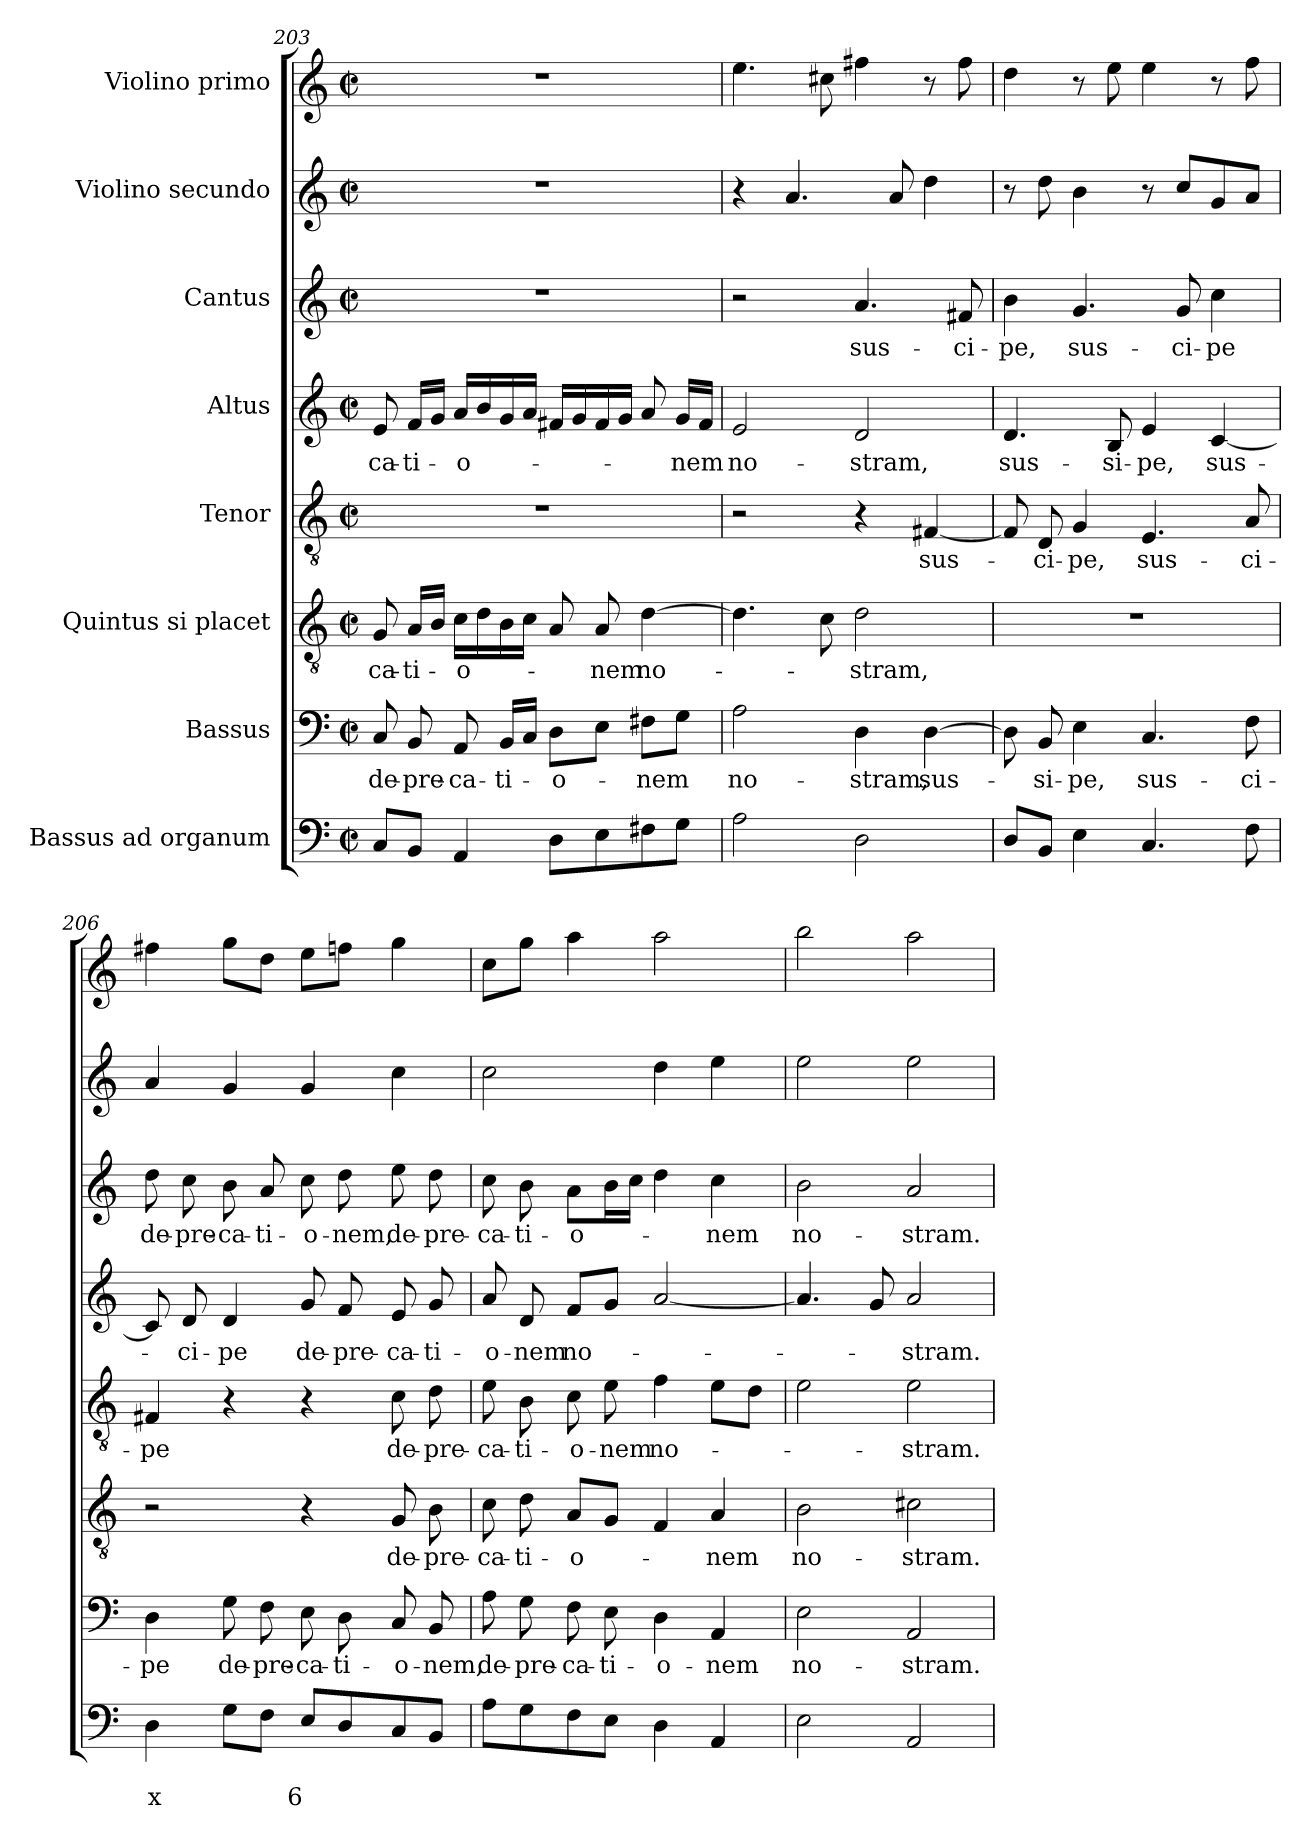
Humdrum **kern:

**kern	**text	**text	**kern	**text	**kern	**text	**kern	**text	**kern	**text	**kern	**text	**kern	**kern
*part8	*part8	*part8	*part7	*part7	*part6	*part6	*part5	*part5	*part4	*part4	*part3	*part3	*part2	*part1
*staff8	*staff8	*staff8	*staff7	*staff7	*staff6	*staff6	*staff5	*staff5	*staff4	*staff4	*staff3	*staff3	*staff2	*staff1
*I"Bassus ad organum	*	*	*I"Bassus	*	*I"Quintus si placet	*	*I"Tenor	*	*I"Altus	*	*I"Cantus	*	*I"Violino secundo	*I"Violino primo
!!LO:PB:g=z
*clefF4	*	*	*clefF4	*	*clefGv2	*	*clefGv2	*	*clefG2	*	*clefG2	*	*clefG2	*clefG2
*k[]	*	*	*k[]	*	*k[]	*	*k[]	*	*k[]	*	*k[]	*	*k[]	*k[]
*C:	*	*	*C:	*	*C:	*	*C:	*	*C:	*	*C:	*	*C:	*C:
*M2/2	*	*	*M2/2	*	*M2/2	*	*M2/2	*	*M2/2	*	*M2/2	*	*M2/2	*M2/2
*met(c|)	*	*	*met(c|)	*	*met(c|)	*	*met(c|)	*	*met(c|)	*	*met(c|)	*	*met(c|)	*met(c|)
=203	=203	=203	=203	=203	=203	=203	=203	=203	=203	=203	=203	=203	=203	=203
!	!	!	!	!LO:LY:b	!	!LO:LY:b	!	!	!	!LO:LY:b	!	!	!	!
8C/L	.	.	8C/	de-	8G/	-ca-	1r	.	8e/	-ca-	1r	.	1r	1r
!	!	!	!	!LO:LY:b	!	!LO:LY:b	!	!	!	!LO:LY:b	!	!	!	!
8BB/J	.	.	8BB/	-pre-	16A/LL	-ti-	.	.	16f/LL	-ti-	.	.	.	.
.	.	.	.	.	16B/JJ	.	.	.	16g/JJ	.	.	.	.	.
!	!	!	!	!LO:LY:b	!	!LO:LY:b	!	!	!	!LO:LY:b	!	!	!	!
4AA/	.	.	8AA/	-ca-	16c\LL	-o-	.	.	16a/LL	-o-	.	.	.	.
.	.	.	.	.	16d\	.	.	.	16b/	.	.	.	.	.
!	!	!	!	!LO:LY:b	!	!	!	!	!	!	!	!	!	!
.	.	.	16BB/LL	-ti-	16B\	.	.	.	16g/	.	.	.	.	.
.	.	.	16C/JJ	.	16c\JJ	.	.	.	16a/JJ	.	.	.	.	.
!	!	!	!	!LO:LY:b	!	!	!	!	!	!	!	!	!	!
8D\L	.	.	8D\L	-o-	8A/	.	.	.	16f#X/LL	.	.	.	.	.
.	.	.	.	.	.	.	.	.	16g/	.	.	.	.	.
!	!	!	!	!	!	!LO:LY:b	!	!	!	!	!	!	!	!
8E\	.	.	8E\J	.	8A/	-nem	.	.	16f#/	.	.	.	.	.
.	.	.	.	.	.	.	.	.	16g/JJ	.	.	.	.	.
!	!	!	!	!LO:LY:b	!	!LO:LY:b	!	!	!	!	!	!	!	!
8F#X\	.	.	8F#X\L	-nem	[4d\	no-	.	.	8a/	.	.	.	.	.
!	!	!	!	!	!	!	!	!	!	!LO:LY:b	!	!	!	!
8G\J	.	.	8G\J	.	.	.	.	.	16g/LL	-nem	.	.	.	.
.	.	.	.	.	.	.	.	.	16f#/JJ	.	.	.	.	.
=204	=204	=204	=204	=204	=204	=204	=204	=204	=204	=204	=204	=204	=204	=204
!	!	!	!	!LO:LY:b	!	!	!	!	!	!LO:LY:b	!	!	!	!
2A\	.	.	2A\	no-	4.d\]	.	2r	.	2e/	no-	2r	.	4r	4.ee\
.	.	.	.	.	.	.	.	.	.	.	.	.	4.a/	.
.	.	.	.	.	8c\	.	.	.	.	.	.	.	.	8cc#X\
!	!	!	!	!LO:LY:b	!	!LO:LY:b	!	!	!	!LO:LY:b	!	!LO:LY:b	!	!
2D\	.	.	4D\	-stram,	2d\	-stram,	4r	.	2d/	-stram,	4.a/	sus-	.	4ff#X\
.	.	.	.	.	.	.	.	.	.	.	.	.	8a/	.
!	!	!	!	!LO:LY:b	!	!	!	!LO:LY:b	!	!	!	!	!	!
.	.	.	[4D\	sus-	.	.	[4F#X/	sus-	.	.	.	.	4dd\	8r
!	!	!	!	!	!	!	!	!	!	!	!	!LO:LY:b	!	!
.	.	.	.	.	.	.	.	.	.	.	8f#X/	-ci-	.	8ff#\
=205	=205	=205	=205	=205	=205	=205	=205	=205	=205	=205	=205	=205	=205	=205
!	!	!	!	!	!	!	!	!	!	!LO:LY:b	!	!LO:LY:b	!	!
8D/L	.	.	8D\]	.	1r	.	8F#/]	.	4.d/	sus-	4b\	-pe,	8r	4dd\
!	!	!	!	!LO:LY:b	!	!	!	!LO:LY:b	!	!	!	!	!	!
8BB/J	.	.	8BB/	-si-	.	.	8D/	-ci-	.	.	.	.	8dd\	.
!	!	!	!	!LO:LY:b	!	!	!	!LO:LY:b	!	!	!	!LO:LY:b	!	!
4E\	.	.	4E\	-pe,	.	.	4G/	-pe,	.	.	4.g/	sus-	4b\	8r
!	!	!	!	!	!	!	!	!	!	!LO:LY:b	!	!	!	!
.	.	.	.	.	.	.	.	.	8B/	-si-	.	.	.	8ee\
!	!	!	!	!LO:LY:b	!	!	!	!LO:LY:b	!	!LO:LY:b	!	!	!	!
4.C/	.	.	4.C/	sus-	.	.	4.E/	sus-	4e/	-pe,	.	.	8r	4ee\
!	!	!	!	!	!	!	!	!	!	!	!	!LO:LY:b	!	!
.	.	.	.	.	.	.	.	.	.	.	8g/	-ci-	8cc/L	.
!	!	!	!	!	!	!	!	!	!	!LO:LY:b	!	!LO:LY:b	!	!
.	.	.	.	.	.	.	.	.	[4c/	sus-	4cc\	-pe	8g/	8r
!	!	!	!	!LO:LY:b	!	!	!	!LO:LY:b	!	!	!	!	!	!
8F\	.	.	8F\	-ci-	.	.	8A/	-ci-	.	.	.	.	8a/J	8ff\
=206	=206	=206	=206	=206	=206	=206	=206	=206	=206	=206	=206	=206	=206	=206
!	!	!LO:LY:b	!	!LO:LY:b	!	!	!	!LO:LY:b	!	!	!	!LO:LY:b	!	!
4D\	.	x	4D\	-pe	2r	.	4F#X/	-pe	8c/]	.	8dd\	de-	4a/	4ff#X\
!	!	!	!	!	!	!	!	!	!	!LO:LY:b	!	!LO:LY:b	!	!
.	.	.	.	.	.	.	.	.	8d/	-ci-	8cc\	-pre-	.	.
!	!	!	!	!LO:LY:b	!	!	!	!	!	!LO:LY:b	!	!LO:LY:b	!	!
8G\L	.	.	8G\	de-	.	.	4r	.	4d/	-pe	8b\	-ca-	4g/	8gg\L
!	!	!	!	!LO:LY:b	!	!	!	!	!	!	!	!LO:LY:b	!	!
8F\J	.	.	8F\	-pre-	.	.	.	.	.	.	8a/	-ti-	.	8dd\J
!	!	!LO:LY:b	!	!LO:LY:b	!	!	!	!	!	!LO:LY:b	!	!LO:LY:b	!	!
8E/L	.	6	8E\	-ca-	4r	.	4r	.	8g/	de-	8cc\	-o-	4g/	8ee\L
!	!	!	!	!LO:LY:b	!	!	!	!	!	!LO:LY:b	!	!LO:LY:b	!	!
8D/	.	.	8D\	-ti-	.	.	.	.	8f/	-pre-	8dd\	-nem,	.	8ffn\J
!	!	!	!	!LO:LY:b	!	!LO:LY:b	!	!LO:LY:b	!	!LO:LY:b	!	!LO:LY:b	!	!
8C/	.	.	8C/	-o-	8G/	de-	8c\	de-	8e/	-ca-	8ee\	de-	4cc\	4gg\
!	!	!	!	!LO:LY:b	!	!LO:LY:b	!	!LO:LY:b	!	!LO:LY:b	!	!LO:LY:b	!	!
8BB/J	.	.	8BB/	-nem,	8B\	-pre-	8d\	-pre-	8g/	-ti-	8dd\	-pre-	.	.
!!LO:LB:g=z
=207	=207	=207	=207	=207	=207	=207	=207	=207	=207	=207	=207	=207	=207	=207
!	!	!	!	!LO:LY:b	!	!LO:LY:b	!	!LO:LY:b	!	!LO:LY:b	!	!LO:LY:b	!	!
8A\L	.	.	8A\	de-	8c\	-ca-	8e\	-ca-	8a/	-o-	8cc\	-ca-	2cc\	8cc\L
!	!	!	!	!LO:LY:b	!	!LO:LY:b	!	!LO:LY:b	!	!LO:LY:b	!	!LO:LY:b	!	!
8G\	.	.	8G\	-pre-	8d\	-ti-	8B\	-ti-	8d/	-nem	8b\	-ti-	.	8gg\J
!	!	!	!	!LO:LY:b	!	!LO:LY:b	!	!LO:LY:b	!	!LO:LY:b	!	!LO:LY:b	!	!
8F\	.	.	8F\	-ca-	8A/L	-o-	8c\	-o-	8f/L	no-	8a\L	-o-	.	4aa\
!	!	!	!	!LO:LY:b	!	!	!	!LO:LY:b	!	!	!	!	!	!
8E\J	.	.	8E\	-ti-	8G/J	.	8e\	-nem	8g/J	.	16b\L	.	.	.
.	.	.	.	.	.	.	.	.	.	.	16cc\JJ	.	.	.
!	!	!	!	!LO:LY:b	!	!	!	!LO:LY:b	!	!	!	!	!	!
4D\	.	.	4D\	-o-	4F/	.	4f\	no-	[2a/	.	4dd\	.	4dd\	2aa\
!	!	!	!	!LO:LY:b	!	!LO:LY:b	!	!	!	!	!	!LO:LY:b	!	!
4AA/	.	.	4AA/	-nem	4A/	-nem	8e\L	.	.	.	4cc\	-nem	4ee\	.
.	.	.	.	.	.	.	8d\J	.	.	.	.	.	.	.
=208	=208	=208	=208	=208	=208	=208	=208	=208	=208	=208	=208	=208	=208	=208
!	!	!	!	!LO:LY:b	!	!LO:LY:b	!	!	!	!	!	!LO:LY:b	!	!
2E\	.	.	2E\	no-	2B\	no-	2e\	.	4.a/]	.	2b\	no-	2ee\	2bb\
.	.	.	.	.	.	.	.	.	8g/	.	.	.	.	.
!	!	!	!	!LO:LY:b	!	!LO:LY:b	!	!LO:LY:b	!	!LO:LY:b	!	!LO:LY:b	!	!
2AA/	.	.	2AA/	-stram.	2c#X\	-stram.	2e\	-stram.	2a/	-stram.	2a/	-stram.	2ee\	2aa\
=	=	=	=	=	=	=	=	=	=	=	=	=	=	=
*-	*-	*-	*-	*-	*-	*-	*-	*-	*-	*-	*-	*-	*-	*-
